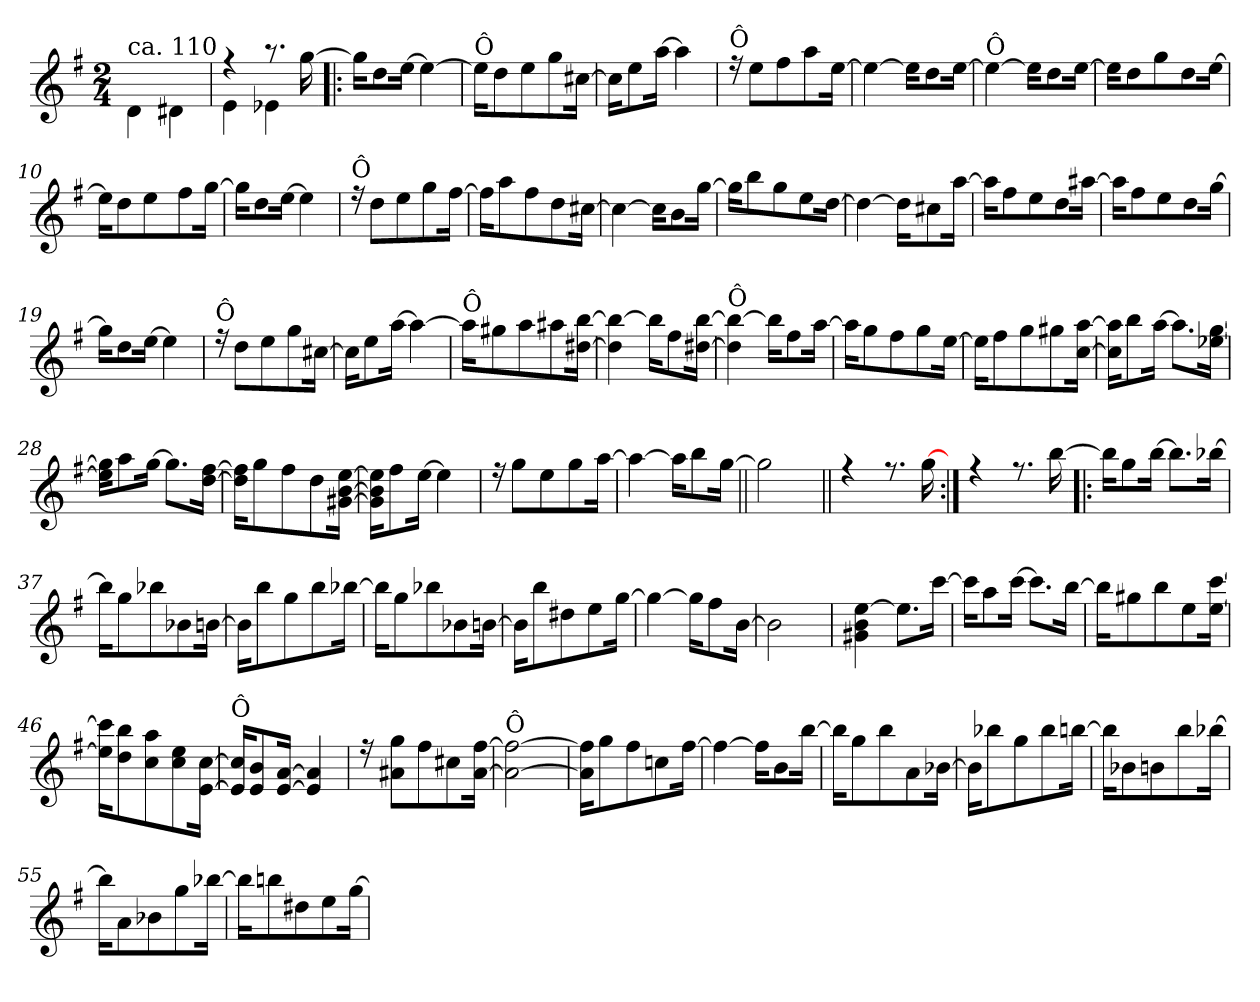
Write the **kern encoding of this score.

**kern
*part1
*staff1
*clefG2
*k[f#]
*G:
*M2/4
=1
*^
!LO:TX:a:t=ca. 110	!
4d!\	4ryy
4d#X!\	4ryy
=2	=2
*	*^
4ree	4e!\	4ryy
8.r	4e-X!\	4ryy
[>16gg\	.	.
*	*v	*v
=3!|:	=3!|:
16gg\KL]	2ryy
8dd\	.
[<16ee\Jk	.
4ee\_	.
=4	=4
!LO:TX:a:t=Ô	!
16ee\KL]	2ryy
8dd\	.
8ee\	.
8gg\	.
[<16cc#X\Jk	.
=5	=5
16cc#\KL]	2ryy
8ee\	.
[<16aa\Jk	.
4aa\]	.
!!LO:LB:g=z	!!
=6	=6
!LO:TX:a:t=Ô	!
16ree	2ryy
8ee\L	.
8ff#\	.
8aa\	.
[<16ee\Jk	.
=7	=7
4ee\_	2ryy
16ee\KL]	.
8dd\	.
[<16ee\Jk	.
=8	=8
!LO:TX:a:t=Ô	!
4ee\_	2ryy
16ee\KL]	.
8dd\	.
[<16ee\Jk	.
=9	=9
16ee\KL]	2ryy
8dd\	.
8gg\	.
8dd\	.
[<16ee\Jk	.
=10	=10
16ee\KL]	4ryy
8dd\	.
8ee\	.
.	4ryy
8ff#\	.
[<16gg\Jk	.
=11	=11
16gg\KL]	2ryy
8dd\	.
[<16ee\Jk	.
4ee\]	.
!!LO:LB:g=z	!!
=12	=12
!LO:TX:a:t=Ô	!
16r	2ryy
8dd\L	.
8ee\	.
8gg\	.
[<16ff#\Jk	.
=13	=13
16ff#\KL]	2ryy
8aa\	.
8ff#\	.
8dd\	.
[<16cc#X\Jk	.
=14	=14
4cc#\_	2ryy
16cc#\KL]	.
8b\	.
[<16gg\Jk	.
=15	=15
16gg\KL]	2ryy
8bb\	.
8gg\	.
8ee\	.
[<16dd\Jk	.
=16	=16
4dd\_	2ryy
16dd\KL]	.
8cc#X\	.
[<16aa\Jk	.
=17	=17
16aa\KL]	2ryy
8ff#\	.
8ee\	.
8dd\	.
[<16aa#X\Jk	.
!!LO:LB:g=z	!!
=18	=18
16aa#\KL]	2ryy
8ff#\	.
8ee\	.
8dd\	.
[<16gg\Jk	.
=19	=19
16gg\KL]	2ryy
8dd\	.
[<16ee\Jk	.
4ee\]	.
=20	=20
!LO:TX:a:t=Ô	!
16ree	2ryy
8dd\L	.
8ee\	.
8gg\	.
[<16cc#X\Jk	.
=21	=21
16cc#\KL]	2ryy
8ee\	.
[<16aa\Jk	.
4aa\_	.
=22	=22
!LO:TX:a:t=Ô	!
16aa\KL]	2ryy
8gg#X\	.
8aa\	.
8aa#X\	.
[<16dd#X\ [<16bb\Jk	.
!!LO:LB:g=z	!!
=23	=23
4dd#\] 4bb\_	2ryy
16bb\KL]	.
8ff#\	.
[<16dd#X\ [<16bb\Jk	.
=24	=24
!LO:TX:a:t=Ô	!
4dd#\] 4bb\_	2ryy
16bb\KL]	.
8ff#\	.
[<16aa\Jk	.
=25	=25
16aa\KL]	2ryy
8gg\	.
8ff#\	.
8gg\	.
[<16ee\Jk	.
=26	=26
16ee\KL]	2ryy
8ff#\	.
8gg\	.
8gg#X\	.
[<16cc\ [<16aa\Jk	.
=27	=27
16cc\] 16aa\]KL	2ryy
8bb\	.
[<16aa\Jk	.
8.aa\L]	.
[<16ee-X\ [<16gg\Jk	.
!!LO:LB:g=z	!!
=28	=28
16ee-\] 16gg\]KL	2ryy
8aa\	.
[<16gg\Jk	.
8.gg\L]	.
[<16dd\ [<16ff#\Jk	.
=29	=29
16dd\] 16ff#\]KL	2ryy
8gg\	.
8ff#\	.
8dd\	.
[<16g#X\ [<16b\ [<16ee\Jk	.
=30	=30
16g#\] 16b\] 16ee\]KL	2ryy
8ff#\	.
[<16ee\Jk	.
4ee\]	.
=31	=31
16ree	2ryy
8gg\L	.
8ee\	.
8gg\	.
[<16aa\Jk	.
=32	=32
4aa\_	4ryy
16aa\KL]	4ryy
8bb\	.
[<16gg\Jk	.
!!LO:LB:g=z	!!
=33||	=33||
2gg\]	2ryy
=34||	=34||
4ree	2ryy
8.ree	.
[<16gg\	.
=35:|!	=35:|!
4ree	2ryy
8.ree	.
[<16bb\	.
=36!|:	=36!|:
16bb\KL]	2ryy
8gg\	.
[<16bb\Jk	.
8.bb\L]	.
[<16bb-X\Jk	.
=37	=37
16bb-\KL]	2ryy
8gg\	.
8bb-X\	.
8b-X\	.
[<16bn\Jk	.
!!LO:LB:g=z	!!
=38	=38
16b\KL]	2ryy
8bb\	.
8gg\	.
8bb\	.
[<16bb-X\Jk	.
=39	=39
16bb-\KL]	2ryy
8gg\	.
8bb-X\	.
8b-X\	.
[<16bn\Jk	.
=40	=40
16b\KL]	2ryy
8bb\	.
8dd#X\	.
8ee\	.
[<16gg\Jk	.
=41	=41
4gg\_	4ryy
16gg\KL]	4ryy
8ff#\	.
[<16b\Jk	.
=42	=42
2b\]	2ryy
!!LO:LB:g=z	!!
=43	=43
4g#X\ 4b\ [<4ee\	2ryy
8.ee\L]	.
[<16ccc\Jk	.
=44	=44
16ccc\KL]	2ryy
8aa\	.
[<16ccc\Jk	.
8.ccc\L]	.
[<16bb\Jk	.
=45	=45
16bb\KL]	2ryy
8gg#X\	.
8bb\	.
8ee\	.
[<16ee\ [<16ccc\Jk	.
=46	=46
16ee\] 16ccc\]KL	2ryy
8dd\ 8bb\	.
8cc\ 8aa\	.
8cc\ 8ee\	.
[<16e\ [<16cc\Jk	.
!!LO:LB:g=z	!!
=47	=47
!LO:TX:a:t=Ô	!
16e/] 16cc/]KL	2ryy
8e/ 8b/	.
[>16e/ [>16a/Jk	.
4e/] 4a/]	.
=48	=48
16ree	2ryy
8a#X\ 8gg\L	.
8ff#\	.
8cc#X\	.
[<16a#\ [<16ff#\Jk	.
=49	=49
!LO:TX:a:t=Ô	!
2a#\_ 2ff#\_	2ryy
=50	=50
16a#\] 16ff#\]KL	2ryy
8gg\	.
8ff#\	.
8ccn\	.
[<16ff#\Jk	.
=51	=51
4ff#\_	2ryy
16ff#\KL]	.
8b\	.
[<16bb\Jk	.
!!LO:PB:g=z	!!
=52	=52
16bb\KL]	2ryy
8gg\	.
8bb\	.
8a\	.
[<16b-X\Jk	.
=53	=53
16b-\KL]	2ryy
8bb-X\	.
8gg\	.
8bb-\	.
[<16bbn\Jk	.
=54	=54
16bb\KL]	2ryy
8b-X\	.
8bn\	.
8bb\	.
[<16bb-X\Jk	.
=55	=55
16bb-\KL]	2ryy
8a\	.
8b-X\	.
8gg\	.
[<16bb-X\Jk	.
=56	=56
16bb-\KL]	2ryy
8bbn\	.
8dd#X\	.
8ee\	.
[<16gg\Jk	.
*v	*v
=
*-
